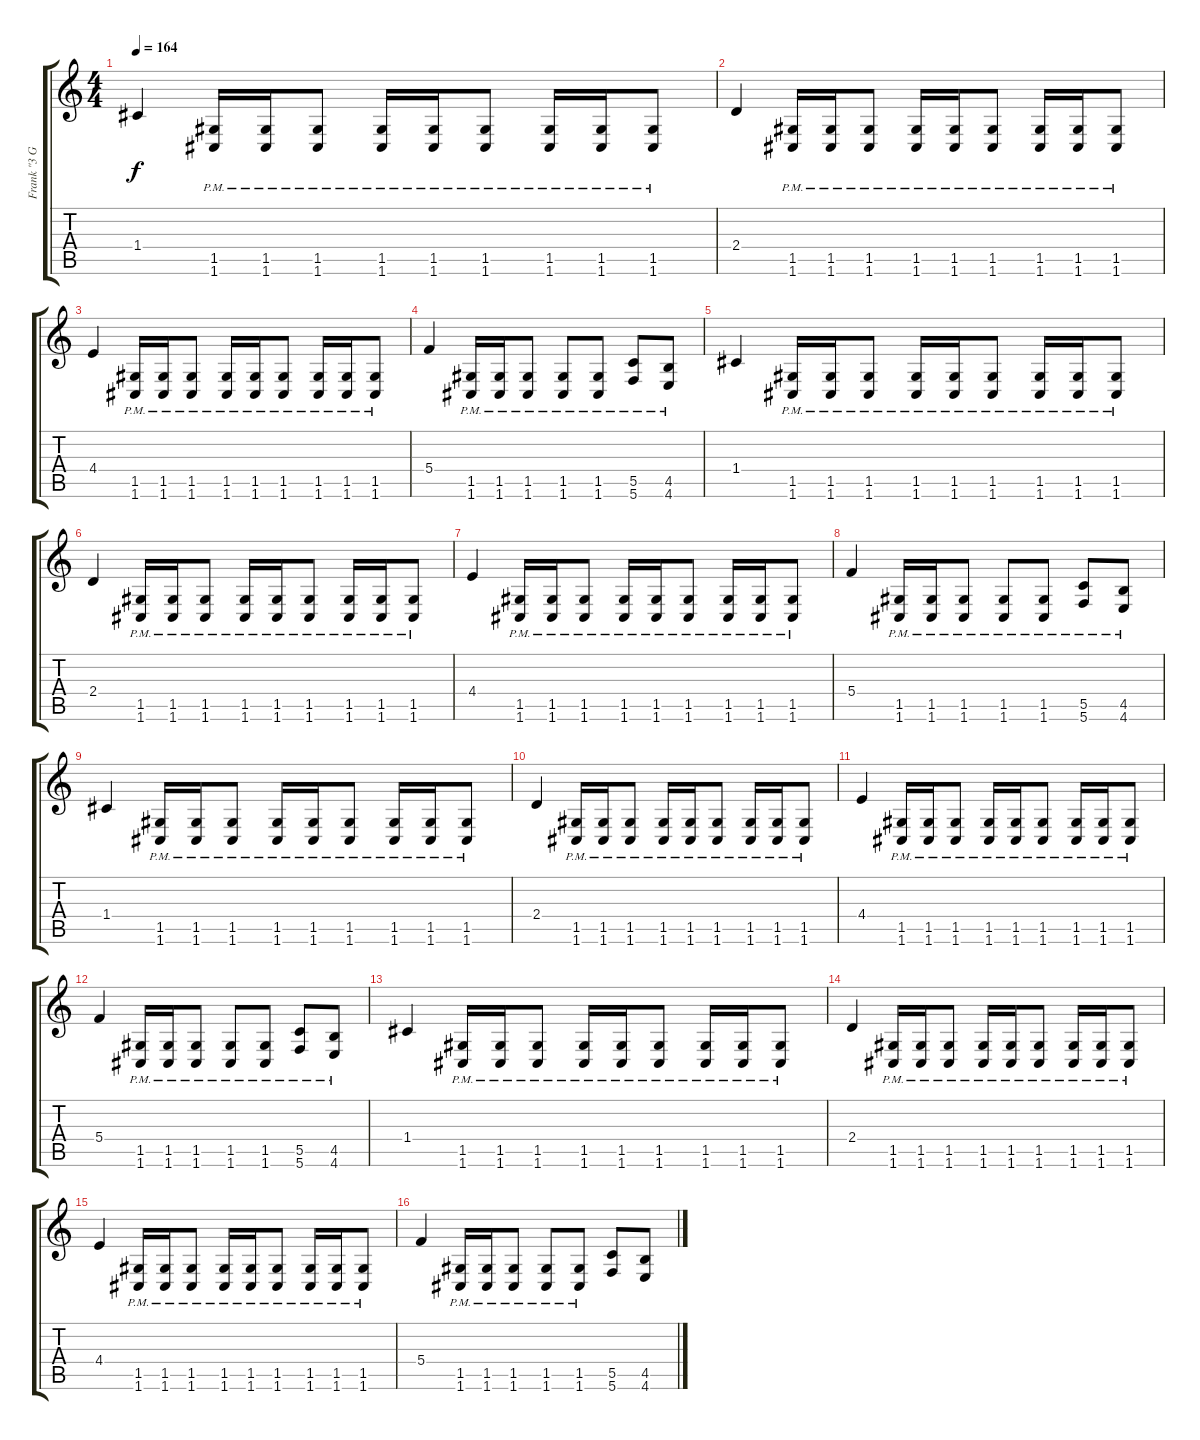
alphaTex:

\track ("Frank \"3 Gun\" Novinec (Guitar)" "Frank \"3 G") {instrument distortionguitar}
\staff {score tabs}
\tuning (D4 A3 F3 C3 G2 C2) {hide}
\ts (4 4)
\tempo 164
\clef g2
\ks c
1.4.4{dy f} (1.5{pm} 1.6{pm}).16 (1.5{pm} 1.6{pm}).16 (1.5{pm} 1.6{pm}).8 (1.5{pm} 1.6{pm}).16 (1.5{pm} 1.6{pm}).16 (1.5{pm} 1.6{pm}).8 (1.5{pm} 1.6{pm}).16 (1.5{pm} 1.6{pm}).16 (1.5{pm} 1.6{pm}).8 |
2.4.4 (1.5{pm} 1.6{pm}).16 (1.5{pm} 1.6{pm}).16 (1.5{pm} 1.6{pm}).8 (1.5{pm} 1.6{pm}).16 (1.5{pm} 1.6{pm}).16 (1.5{pm} 1.6{pm}).8 (1.5{pm} 1.6{pm}).16 (1.5{pm} 1.6{pm}).16 (1.5{pm} 1.6{pm}).8 |
4.4.4 (1.5{pm} 1.6{pm}).16 (1.5{pm} 1.6{pm}).16 (1.5{pm} 1.6{pm}).8 (1.5{pm} 1.6{pm}).16 (1.5{pm} 1.6{pm}).16 (1.5{pm} 1.6{pm}).8 (1.5{pm} 1.6{pm}).16 (1.5{pm} 1.6{pm}).16 (1.5{pm} 1.6{pm}).8 |
5.4.4 (1.5{pm} 1.6{pm}).16 (1.5{pm} 1.6{pm}).16 (1.5{pm} 1.6{pm}).8 (1.5{pm} 1.6{pm}).8 (1.5{pm} 1.6{pm}).8 (5.5{pm} 5.6{pm}).8 (4.5{pm} 4.6{pm}).8 |
1.4.4 (1.5{pm} 1.6{pm}).16 (1.5{pm} 1.6{pm}).16 (1.5{pm} 1.6{pm}).8 (1.5{pm} 1.6{pm}).16 (1.5{pm} 1.6{pm}).16 (1.5{pm} 1.6{pm}).8 (1.5{pm} 1.6{pm}).16 (1.5{pm} 1.6{pm}).16 (1.5{pm} 1.6{pm}).8 |
2.4.4 (1.5{pm} 1.6{pm}).16 (1.5{pm} 1.6{pm}).16 (1.5{pm} 1.6{pm}).8 (1.5{pm} 1.6{pm}).16 (1.5{pm} 1.6{pm}).16 (1.5{pm} 1.6{pm}).8 (1.5{pm} 1.6{pm}).16 (1.5{pm} 1.6{pm}).16 (1.5{pm} 1.6{pm}).8 |
4.4.4 (1.5{pm} 1.6{pm}).16 (1.5{pm} 1.6{pm}).16 (1.5{pm} 1.6{pm}).8 (1.5{pm} 1.6{pm}).16 (1.5{pm} 1.6{pm}).16 (1.5{pm} 1.6{pm}).8 (1.5{pm} 1.6{pm}).16 (1.5{pm} 1.6{pm}).16 (1.5{pm} 1.6{pm}).8 |
5.4.4 (1.5{pm} 1.6{pm}).16 (1.5{pm} 1.6{pm}).16 (1.5{pm} 1.6{pm}).8 (1.5{pm} 1.6{pm}).8 (1.5{pm} 1.6{pm}).8 (5.5{pm} 5.6{pm}).8 (4.5{pm} 4.6{pm}).8 |
1.4.4 (1.5{pm} 1.6{pm}).16 (1.5{pm} 1.6{pm}).16 (1.5{pm} 1.6{pm}).8 (1.5{pm} 1.6{pm}).16 (1.5{pm} 1.6{pm}).16 (1.5{pm} 1.6{pm}).8 (1.5{pm} 1.6{pm}).16 (1.5{pm} 1.6{pm}).16 (1.5{pm} 1.6{pm}).8 |
2.4.4 (1.5{pm} 1.6{pm}).16 (1.5{pm} 1.6{pm}).16 (1.5{pm} 1.6{pm}).8 (1.5{pm} 1.6{pm}).16 (1.5{pm} 1.6{pm}).16 (1.5{pm} 1.6{pm}).8 (1.5{pm} 1.6{pm}).16 (1.5{pm} 1.6{pm}).16 (1.5{pm} 1.6{pm}).8 |
4.4.4 (1.5{pm} 1.6{pm}).16 (1.5{pm} 1.6{pm}).16 (1.5{pm} 1.6{pm}).8 (1.5{pm} 1.6{pm}).16 (1.5{pm} 1.6{pm}).16 (1.5{pm} 1.6{pm}).8 (1.5{pm} 1.6{pm}).16 (1.5{pm} 1.6{pm}).16 (1.5{pm} 1.6{pm}).8 |
5.4.4 (1.5{pm} 1.6{pm}).16 (1.5{pm} 1.6{pm}).16 (1.5{pm} 1.6{pm}).8 (1.5{pm} 1.6{pm}).8 (1.5{pm} 1.6{pm}).8 (5.5{pm} 5.6{pm}).8 (4.5{pm} 4.6{pm}).8 |
1.4.4 (1.5{pm} 1.6{pm}).16 (1.5{pm} 1.6{pm}).16 (1.5{pm} 1.6{pm}).8 (1.5{pm} 1.6{pm}).16 (1.5{pm} 1.6{pm}).16 (1.5{pm} 1.6{pm}).8 (1.5{pm} 1.6{pm}).16 (1.5{pm} 1.6{pm}).16 (1.5{pm} 1.6{pm}).8 |
2.4.4 (1.5{pm} 1.6{pm}).16 (1.5{pm} 1.6{pm}).16 (1.5{pm} 1.6{pm}).8 (1.5{pm} 1.6{pm}).16 (1.5{pm} 1.6{pm}).16 (1.5{pm} 1.6{pm}).8 (1.5{pm} 1.6{pm}).16 (1.5{pm} 1.6{pm}).16 (1.5{pm} 1.6{pm}).8 |
4.4.4 (1.5{pm} 1.6{pm}).16 (1.5{pm} 1.6{pm}).16 (1.5{pm} 1.6{pm}).8 (1.5{pm} 1.6{pm}).16 (1.5{pm} 1.6{pm}).16 (1.5{pm} 1.6{pm}).8 (1.5{pm} 1.6{pm}).16 (1.5{pm} 1.6{pm}).16 (1.5{pm} 1.6{pm}).8 |
5.4.4 (1.5{pm} 1.6{pm}).16 (1.5{pm} 1.6{pm}).16 (1.5{pm} 1.6{pm}).8 (1.5{pm} 1.6{pm}).8 (1.5{pm} 1.6{pm}).8 (5.5 5.6).8 (4.5 4.6).8
